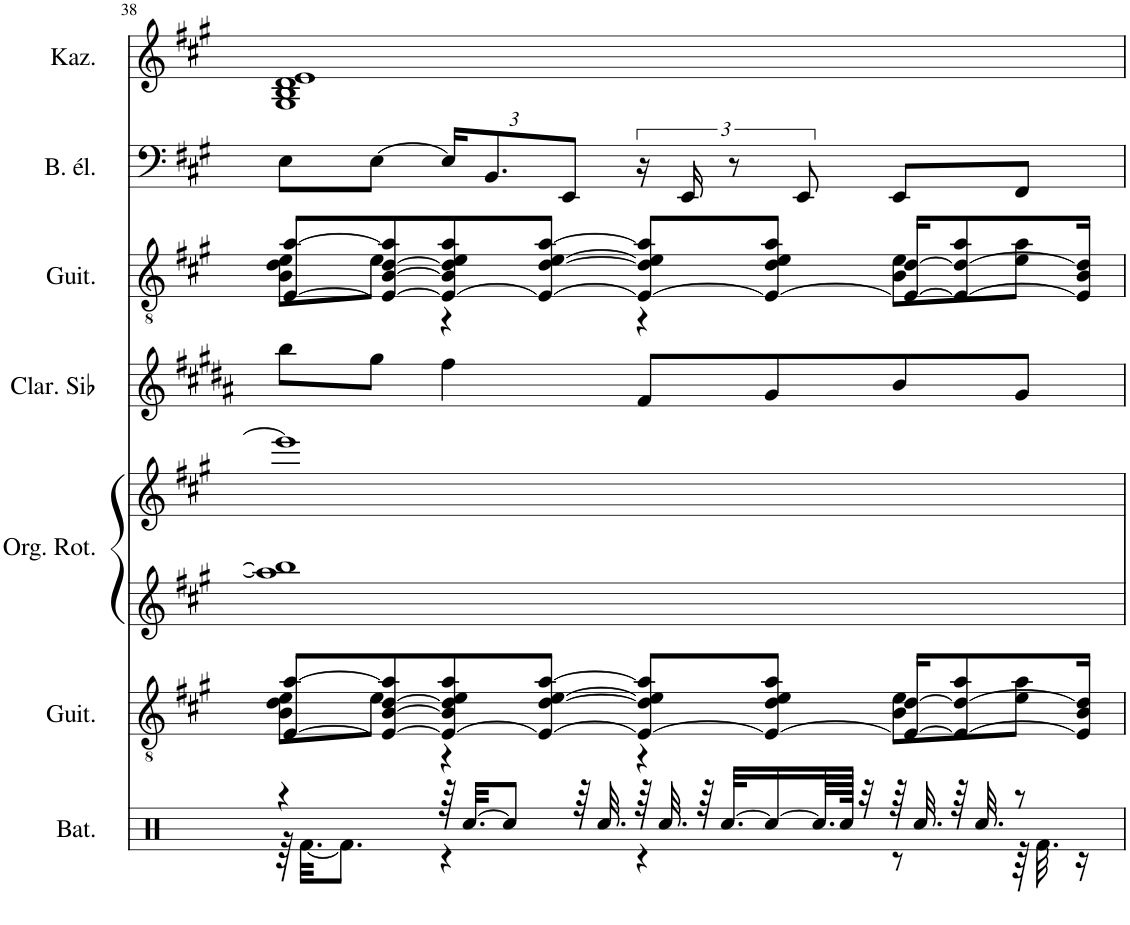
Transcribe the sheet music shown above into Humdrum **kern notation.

**kern	**kern	**kern	**kern	**kern	**kern	**kern	**kern
*part7	*part6	*part5	*part5	*part4	*part3	*part2	*part1
*staff8	*staff7	*staff6	*staff5	*staff4	*staff3	*staff2	*staff1
*I"Batterie, Drums	*I"Guitare acoustique, Acoustic Guitar (steel)	*I"Orgue rotatif, Rock Organ	*	*I"Clarinette en Sib	*I"Guitare classique, Acoustic Guitar (nylon)	*I"Basse électrique, Electric Bass (finger)	*I"Kazoo, Lead 6 (voice)
*I'Bat.	*I'Guit.	*I'Org. Rot.	*	*I'Clar. Sib	*I'Guit.	*I'B. él.	*I'Kaz.
!!LO:PB:g=z
*clefX	*clefGv2	*clefG2	*clefG2	*clefG2	*clefGv2	*clefF4	*clefG2
*	*	*	*	*Trd1c2	*	*Trd7c12	*
*k[]	*k[f#c#g#]	*k[f#c#g#]	*k[f#c#g#]	*k[f#c#g#d#a#]	*k[f#c#g#]	*k[f#c#g#]	*k[f#c#g#]
*M4/4	*M4/4	*M4/4	*M4/4	*M4/4	*M4/4	*M4/4	*M4/4
=38	=38	=38	=38	=38	=38	=38	=38
*^	*^	*	*	*	*^	*	*
4r	64r	[8E/ [8a/L	8B\ 8d\ 8e\L	1aa] 1bb]	1eee]	8bb\L	[8E/ [8a/L	8B\ 8d\ 8e\L	8E\L	1G# 1B 1d 1e
.	[32.Rf\KKL	.	.	.	.	.	.	.	.	.
.	8.Rf\J]	.	.	.	.	.	.	.	.	.
.	.	8E/_ [8B/ [8d/ 8a/]	8e\J	.	.	8gg#\J	8E/_ [8B/ [8d/ 8a/]	8e\J	[8E\J	.
*	*	*	*	*	*	*	*	*	*Xbrackettup	*
64r	4r	8E/_ 8B/] 8d/] 8e/ 8a/	4r	.	.	4ff#\	8E/_ 8B/] 8d/] 8e/ 8a/	4r	24E/KL]	.
[32.Rcc/KKL	.	.	.	.	.	.	.	.	.	.
.	.	.	.	.	.	.	.	.	12.BB/	.
8Rcc/J]	.	.	.	.	.	.	.	.	.	.
.	.	8E/_ [8d/ [8e/ [8a/J	.	.	.	.	8E/_ [8d/ [8e/ [8a/J	.	.	.
.	.	.	.	.	.	.	.	.	12EE/J	.
64r	.	.	.	.	.	.	.	.	.	.
32.Rcc/	.	.	.	.	.	.	.	.	.	.
*	*	*	*	*	*	*	*	*	*brackettup	*
64r	4r	8E/_ 8d/] 8e/] 8a/]L	4r	.	.	8f#/L	8E/_ 8d/] 8e/] 8a/]L	4r	24r	.
32.Rcc/	.	.	.	.	.	.	.	.	.	.
.	.	.	.	.	.	.	.	.	24EE/	.
64r	.	.	.	.	.	.	.	.	.	.
[32.Rcc/KLL	.	.	.	.	.	.	.	.	.	.
.	.	.	.	.	.	.	.	.	12r	.
16Rcc/_	.	8E/_ 8d/ 8e/ 8a/J	.	.	.	8g#/	8E/_ 8d/ 8e/ 8a/J	.	.	.
.	.	.	.	.	.	.	.	.	12EE/	.
64.Rcc/LL]	.	.	.	.	.	.	.	.	.	.
128Rcc/JJJJk	.	.	.	.	.	.	.	.	.	.
32r	.	.	.	.	.	.	.	.	.	.
64r	8r	16E/_ [16d/KL	8B\ 8e\L	.	.	8b/	16E/_ [16d/KL	8B\ 8e\L	8EE/L	.
32.Rcc/	.	.	.	.	.	.	.	.	.	.
64r	.	8E/_ 8d/_ 8a/	.	.	.	.	8E/_ 8d/_ 8a/	.	.	.
32.Rcc/	.	.	.	.	.	.	.	.	.	.
8r	64r	.	8e\ 8a\J	.	.	8g#/J	.	8e\ 8a\J	8FF#/J	.
.	32.Rf\	.	.	.	.	.	.	.	.	.
.	16r	16E/] 16B/ 16d/]Jk	.	.	.	.	16E/] 16B/ 16d/]Jk	.	.	.
*v	*v	*	*	*	*	*	*v	*v	*	*
*	*v	*v	*	*	*	*	*	*
=	=	=	=	=	=	=	=
*-	*-	*-	*-	*-	*-	*-	*-
